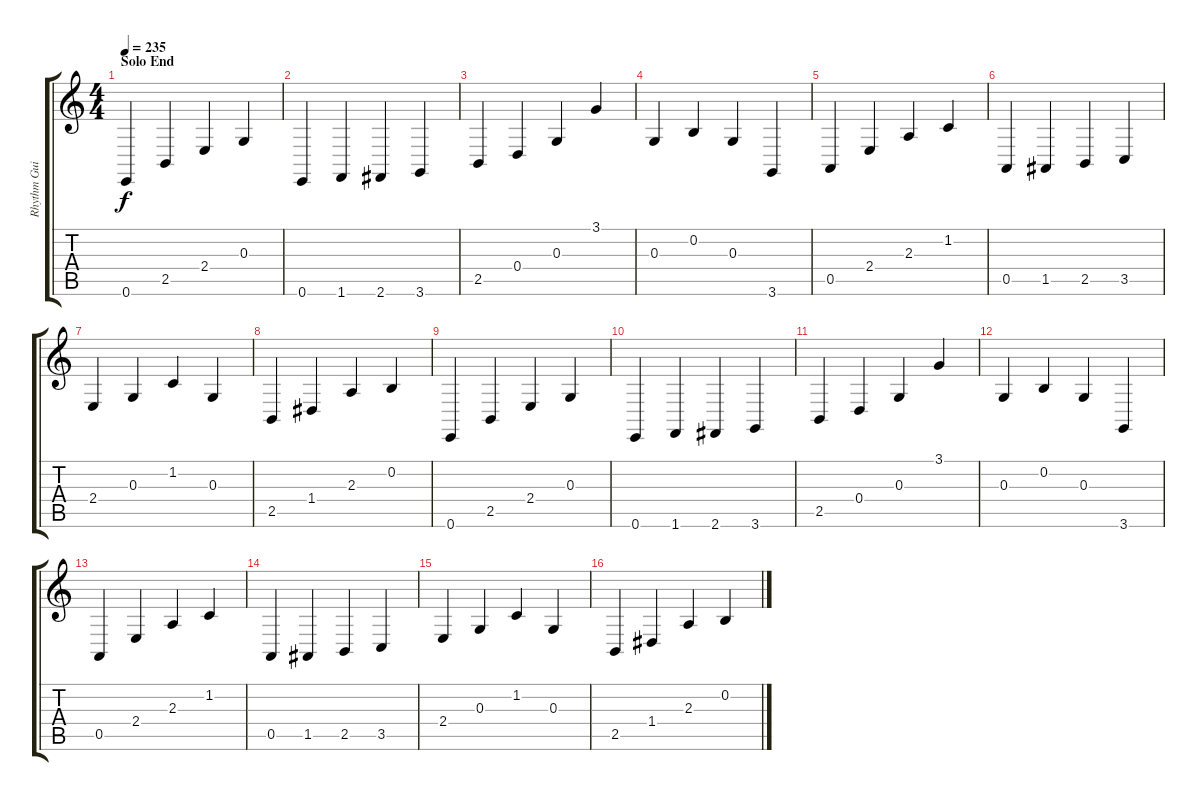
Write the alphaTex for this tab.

\track ("Rhythm Guitar 2" "Rhythm Gui") {instrument acousticgrandpiano}
\staff {score tabs}
\tuning (E4 B3 G3 D3 A2 E2) {hide}
\ts (4 4)
\section ("" "Solo End")
\tempo 235
\clef g2
\ks c
0.6.4{dy f} 2.5.4 2.4.4 0.3.4 |
0.6.4 1.6.4 2.6.4 3.6.4 |
2.5.4 0.4.4 0.3.4 3.1.4 |
0.3.4 0.2.4 0.3.4 3.6.4 |
0.5.4 2.4.4 2.3.4 1.2.4 |
0.5.4 1.5.4 2.5.4 3.5.4 |
2.4.4 0.3.4 1.2.4 0.3.4 |
2.5.4 1.4.4 2.3.4 0.2.4 |
0.6.4 2.5.4 2.4.4 0.3.4 |
0.6.4 1.6.4 2.6.4 3.6.4 |
2.5.4 0.4.4 0.3.4 3.1.4 |
0.3.4 0.2.4 0.3.4 3.6.4 |
0.5.4 2.4.4 2.3.4 1.2.4 |
0.5.4 1.5.4 2.5.4 3.5.4 |
2.4.4 0.3.4 1.2.4 0.3.4 |
2.5.4 1.4.4 2.3.4 0.2.4
